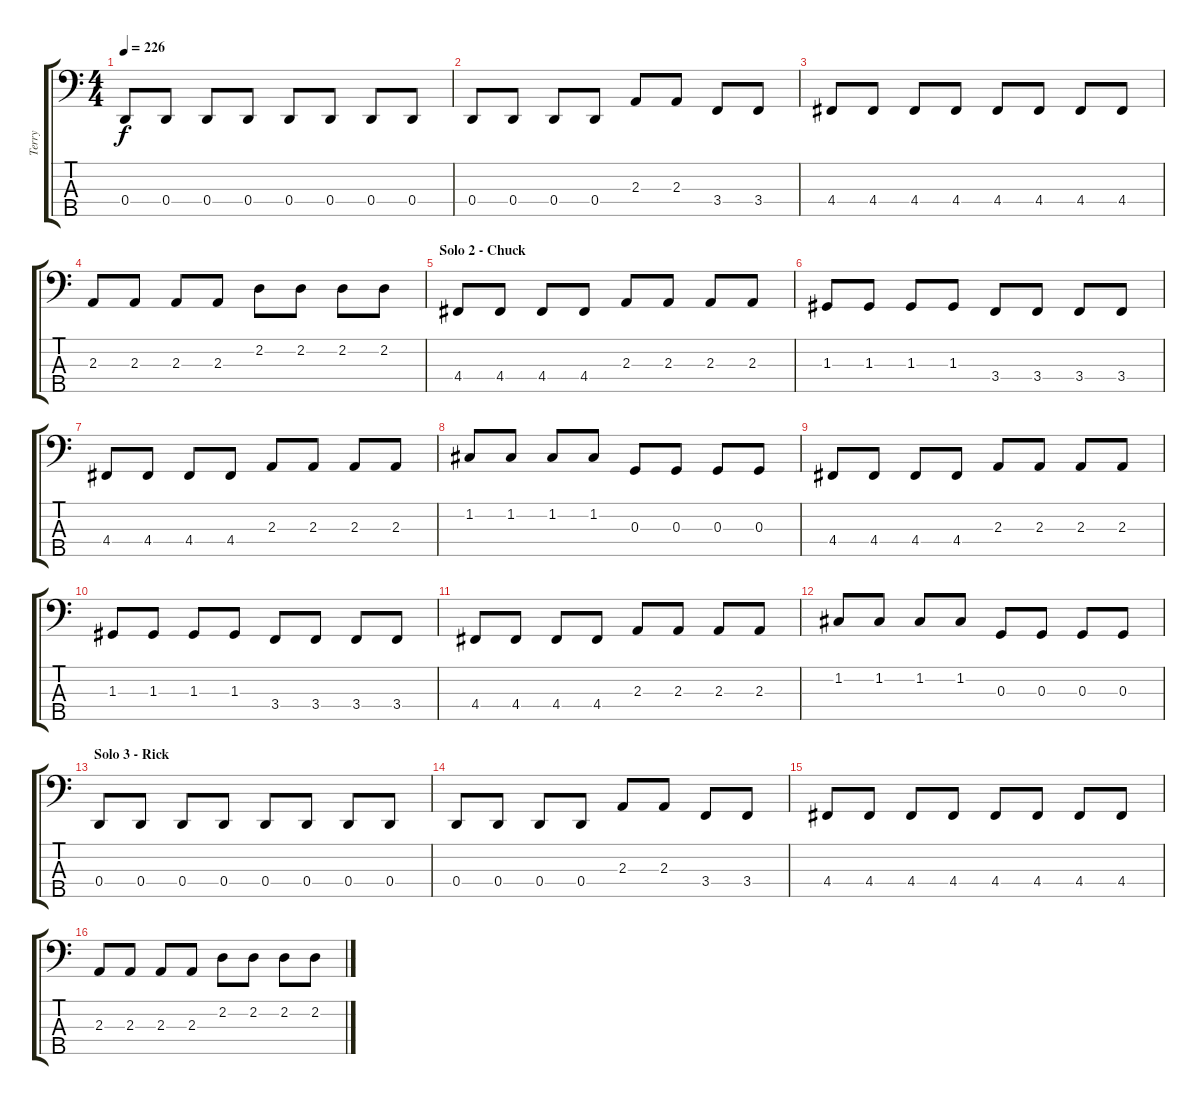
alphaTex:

\track ("Terry" "Terry") {instrument electricbassfinger}
\staff {score tabs}
\tuning (F2 C2 G1 D1 A0) {hide}
\ts (4 4)
\tempo 226
\clef f4
\ks c
0.4.8{dy f} 0.4.8 0.4.8 0.4.8 0.4.8 0.4.8 0.4.8 0.4.8 |
0.4.8 0.4.8 0.4.8 0.4.8 2.3.8 2.3.8 3.4.8 3.4.8 |
4.4.8 4.4.8 4.4.8 4.4.8 4.4.8 4.4.8 4.4.8 4.4.8 |
2.3.8 2.3.8 2.3.8 2.3.8 2.2.8 2.2.8 2.2.8 2.2.8 |
\section ("" "Solo 2 - Chuck")
4.4.8 4.4.8 4.4.8 4.4.8 2.3.8 2.3.8 2.3.8 2.3.8 |
1.3.8 1.3.8 1.3.8 1.3.8 3.4.8 3.4.8 3.4.8 3.4.8 |
4.4.8 4.4.8 4.4.8 4.4.8 2.3.8 2.3.8 2.3.8 2.3.8 |
1.2.8 1.2.8 1.2.8 1.2.8 0.3.8 0.3.8 0.3.8 0.3.8 |
4.4.8 4.4.8 4.4.8 4.4.8 2.3.8 2.3.8 2.3.8 2.3.8 |
1.3.8 1.3.8 1.3.8 1.3.8 3.4.8 3.4.8 3.4.8 3.4.8 |
4.4.8 4.4.8 4.4.8 4.4.8 2.3.8 2.3.8 2.3.8 2.3.8 |
1.2.8 1.2.8 1.2.8 1.2.8 0.3.8 0.3.8 0.3.8 0.3.8 |
\section ("" "Solo 3 - Rick")
0.4.8 0.4.8 0.4.8 0.4.8 0.4.8 0.4.8 0.4.8 0.4.8 |
0.4.8 0.4.8 0.4.8 0.4.8 2.3.8 2.3.8 3.4.8 3.4.8 |
4.4.8 4.4.8 4.4.8 4.4.8 4.4.8 4.4.8 4.4.8 4.4.8 |
2.3.8 2.3.8 2.3.8 2.3.8 2.2.8 2.2.8 2.2.8 2.2.8
